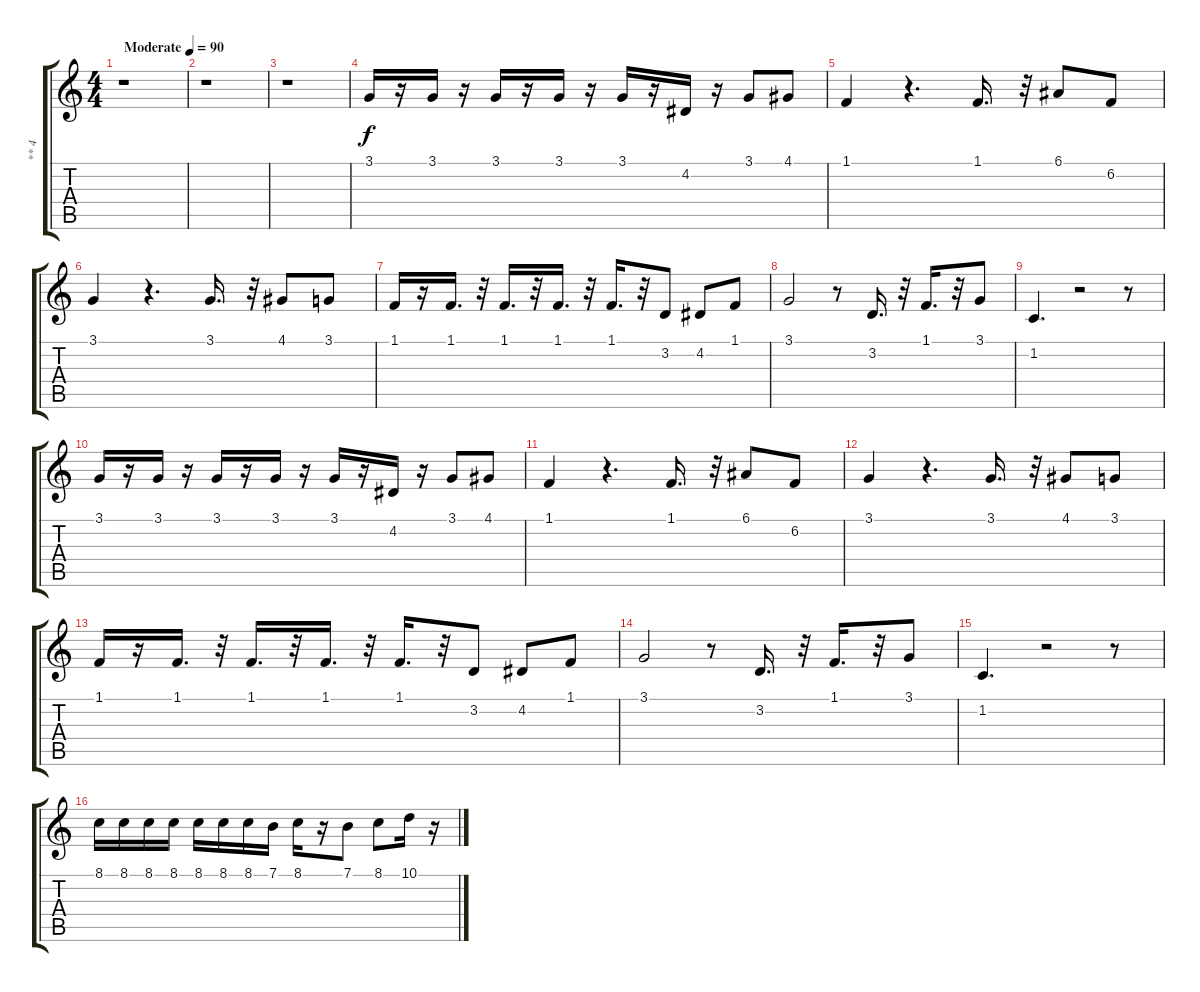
\track ("** 4" "** 4") {instrument electricgrandpiano}
\staff {score tabs}
\tuning (E4 B3 G3 D3 A2 E2) {hide}
\ts (4 4)
\tempo (90 "Moderate")
\clef g2
\ks c
r.1{dy f instrument electricgrandpiano} |
r.1 |
r.1 |
3.1.16 r.16 3.1.16 r.16 3.1.16 r.16 3.1.16 r.16 3.1.16 r.16 4.2.16 r.16 3.1.8 4.1.8 |
1.1.4 r.4{d} 1.1.16{d} r.32 6.1.8 6.2.8 |
3.1.4 r.4{d} 3.1.16{d} r.32 4.1.8 3.1.8 |
1.1.16 r.16 1.1.16{d} r.32 1.1.16{d} r.32 1.1.16{d} r.32 1.1.16{d} r.32 3.2.8 4.2.8 1.1.8 |
3.1.2 r.8 3.2.16{d} r.32 1.1.16{d} r.32 3.1.8 |
1.2.4{d} r.2 r.8 |
3.1.16 r.16 3.1.16 r.16 3.1.16 r.16 3.1.16 r.16 3.1.16 r.16 4.2.16 r.16 3.1.8 4.1.8 |
1.1.4 r.4{d} 1.1.16{d} r.32 6.1.8 6.2.8 |
3.1.4 r.4{d} 3.1.16{d} r.32 4.1.8 3.1.8 |
1.1.16 r.16 1.1.16{d} r.32 1.1.16{d} r.32 1.1.16{d} r.32 1.1.16{d} r.32 3.2.8 4.2.8 1.1.8 |
3.1.2 r.8 3.2.16{d} r.32 1.1.16{d} r.32 3.1.8 |
1.2.4{d} r.2 r.8 |
8.1.16 8.1.16 8.1.16 8.1.16 8.1.16 8.1.16 8.1.16 7.1.16 8.1.16 r.16 7.1.8 8.1.8 10.1.16 r.16
